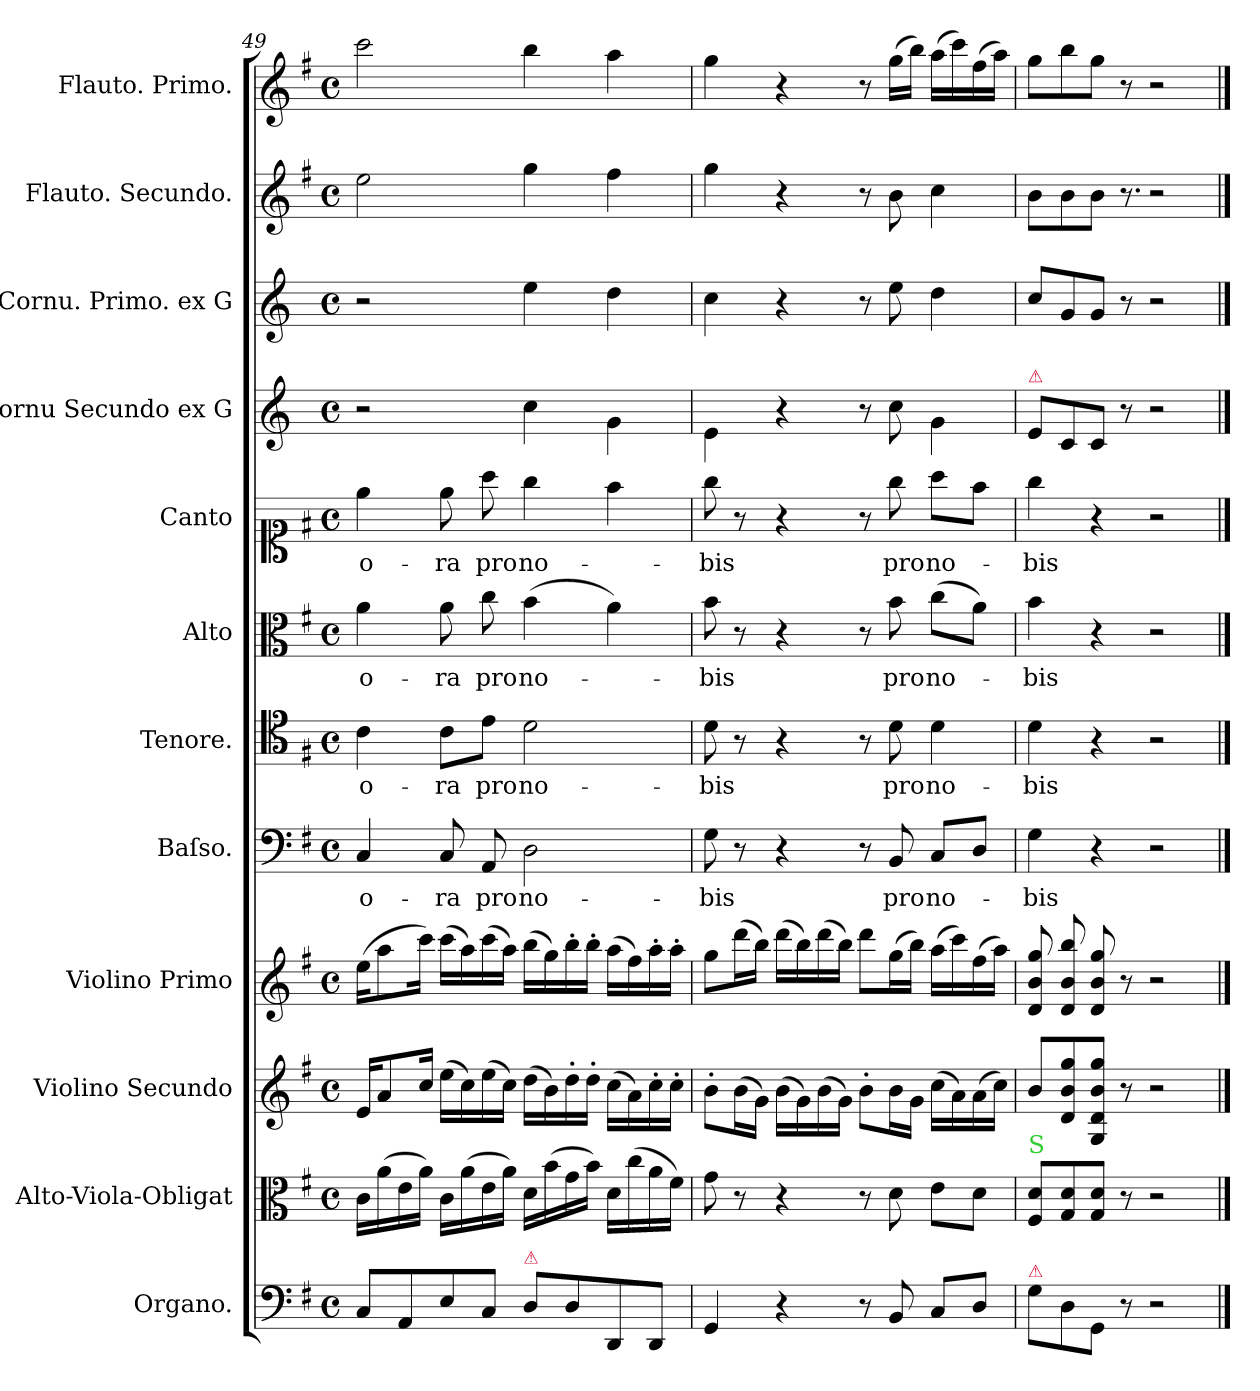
**kern	**dynam	**kern	**kern	**dynam	**kern	**dynam	**kern	**text	**kern	**text	**kern	**text	**kern	**text	**kern	**dynam	**kern	**kern	**kern
*part12	*part12	*part11	*part10	*part10	*part9	*part9	*part8	*part8	*part7	*part7	*part6	*part6	*part5	*part5	*part4	*part4	*part3	*part2	*part1
*staff12	*staff12	*staff11	*staff10	*staff10	*staff9	*staff9	*staff8	*staff8	*staff7	*staff7	*staff6	*staff6	*staff5	*staff5	*staff4	*staff4	*staff3	*staff2	*staff1
*I"Organo.	*	*I"Alto-Viola-Obligat	*I"Violino Secundo	*	*I"Violino Primo	*	*I"Baſso.	*	*I"Tenore.	*	*I"Alto	*	*I"Canto	*	*I"Cornu Secundo ex G	*	*I"Cornu. Primo. ex G	*I"Flauto. Secundo.	*I"Flauto. Primo.
*I'org	*	*I'vla	*I'vl 2	*	*I'vl 1	*	*I'B	*	*I'T	*	*I'A	*	*	*	*	*	*	*I'fl 2	*I'fl 1
*clefF4	*	*clefC3	*clefG2	*	*clefG2	*	*clefF4	*	*clefC4	*	*clefC3	*	*clefC1	*	*clefG2	*	*clefG2	*clefG2	*clefG2
*	*	*	*	*	*	*	*	*	*	*	*	*	*	*	*ITrd3c5	*	*ITrd3c5	*	*
*k[f#]	*	*k[f#]	*k[f#]	*	*k[f#]	*	*k[f#]	*	*k[f#]	*	*k[f#]	*	*k[f#]	*	*k[f#]	*	*k[f#]	*k[f#]	*k[f#]
*G:	*	*G:	*G:	*	*G:	*	*G:	*	*G:	*	*G:	*	*G:	*	*G:	*	*G:	*G:	*G:
*M4/4	*	*M4/4	*M4/4	*	*M4/4	*	*M4/4	*	*M4/4	*	*M4/4	*	*M4/4	*	*M4/4	*	*M4/4	*M4/4	*M4/4
*met(c)	*	*met(c)	*met(c)	*	*met(c)	*	*met(c)	*	*met(c)	*	*met(c)	*	*met(c)	*	*met(c)	*	*met(c)	*met(c)	*met(c)
=49	=49	=49	=49	=49	=49	=49	=49	=49	=49	=49	=49	=49	=49	=49	=49	=49	=49	=49	=49
!	!	!	!	!LO:DY:b	!	!LO:DY:b	!	!	!	!	!	!	!	!	!	!	!	!	!
8C/L	.	16c\LL	16e/KL	forte	(16ee\KL	for.	4C/	o-	4c\	o-	4a\	o-	4ee\	o-	2r	.	2r	2ee\	2ccc\
.	.	(16a\	8a/	.	8aa\	.	.	.	.	.	.	.	.	.	.	.	.	.	.
!	!LO:DY:b	!	!	!	!	!	!	!	!	!	!	!	!	!	!	!	!	!	!
8AA/	for	16e\	.	.	.	.	.	.	.	.	.	.	.	.	.	.	.	.	.
.	.	16a\JJ)	16cc/Jk	.	16ccc\Jk)	.	.	.	.	.	.	.	.	.	.	.	.	.	.
8E/	.	16c\LL	(16ee\LL	.	(16ccc\LL	.	8C/	-ra	8c\L	-ra	8a\	-ra	8ee\	-ra	.	.	.	.	.
.	.	(16a\	16cc\)	.	16aa\)	.	.	.	.	.	.	.	.	.	.	.	.	.	.
8C/J	.	16e\	(16ee\	.	(16ccc\	.	8AA/	pro	8e\J	pro	8cc\	pro	8aa\	pro	.	.	.	.	.
.	.	16a\JJ)	16cc\JJ)	.	16aa\JJ)	.	.	.	.	.	.	.	.	.	.	.	.	.	.
!LO:TX:a:color=crimson:t=⚠	!	!	!	!	!	!	!	!	!	!	!	!	!	!	!	!	!	!	!
!	!	!	!	!	!	!	!	!	!	!	!	!	!	!	!	!LO:DY:b:rj	!	!	!
8D\L	.	16d\LL	(16dd\LL	.	(16bb\LL	.	2D\	no-	2d\	no-	(4b\	no-	4gg\	no-	4g\	for	4b\	4gg\	4bb\
.	.	(16b\	16b\)	.	16gg\)	.	.	.	.	.	.	.	.	.	.	.	.	.	.
8D\	.	16g\	16dd'\	.	16bb'\	.	.	.	.	.	.	.	.	.	.	.	.	.	.
.	.	16b\JJ)	16dd'\JJ	.	16bb'\JJ	.	.	.	.	.	.	.	.	.	.	.	.	.	.
8DD/	.	16d\LL	(16cc\LL	.	(16aa\LL	.	.	.	.	.	4a\)	.	4ff#\	.	4d\	.	4a\	4ff#\	4aa\
.	.	(16cc\	16a\)	.	16ff#\)	.	.	.	.	.	.	.	.	.	.	.	.	.	.
8DD/J	.	16a\	16cc'\	.	16aa'\	.	.	.	.	.	.	.	.	.	.	.	.	.	.
.	.	16f#\JJ)	16cc'\JJ	.	16aa'\JJ	.	.	.	.	.	.	.	.	.	.	.	.	.	.
=50	=50	=50	=50	=50	=50	=50	=50	=50	=50	=50	=50	=50	=50	=50	=50	=50	=50	=50	=50
4GG/	.	8g\	8b'\L	.	8gg\L	.	8G\	-bis	8d\	-bis	8b\	-bis	8gg\	-bis	4B\	.	4g\	4gg\	4gg\
!	!	!	!	!	!	!LO:DY:b	!	!	!	!	!	!	!	!	!	!	!	!	!
.	.	8r	(16b\L	.	(16ddd\L	piano	8r	.	8r	.	8r	.	8r	.	.	.	.	.	.
.	.	.	16g\JJ)	.	16bb\JJ)	.	.	.	.	.	.	.	.	.	.	.	.	.	.
4r	.	4r	(16b\LL	.	(16ddd\LL	.	4r	.	4r	.	4r	.	4r	.	4r	.	4r	4r	4r
.	.	.	16g\)	.	16bb\)	.	.	.	.	.	.	.	.	.	.	.	.	.	.
.	.	.	(16b\	.	(16ddd\	.	.	.	.	.	.	.	.	.	.	.	.	.	.
.	.	.	16g\JJ)	.	16bb\JJ)	.	.	.	.	.	.	.	.	.	.	.	.	.	.
!	!	!	!	!	!	!LO:DY:b	!	!	!	!	!	!	!	!	!	!	!	!	!
8r	.	8r	8b'\L	.	8ddd\L	forte&colon;	8r	.	8r	.	8r	.	8r	.	8r	.	8r	8r	8r
8BB/	.	8d\	16b\L	.	(16gg\L	.	8BB/	pro	8d\	pro	8b\	pro	8gg\	pro	8g\	.	8b\	8b\	(16gg\LL
.	.	.	16g\JJ	.	16bb\JJ)	.	.	.	.	.	.	.	.	.	.	.	.	.	16bb\JJ)
8C/L	.	8e\L	(16cc\LL	.	(16aa\LL	.	8C/L	no-	4d\	no-	(8cc\L	no-	8aa\L	no-	4d\	.	4a\	4cc\	(16aa\LL
.	.	.	16a\)	.	16ccc\)	.	.	.	.	.	.	.	.	.	.	.	.	.	16ccc\)
8D/J	.	8d\J	(16a\	.	(16ff#\	.	8D/J	.	.	.	8a\J)	.	8ff#\J	.	.	.	.	.	(16ff#\
.	.	.	16cc\JJ)	.	16aa\JJ)	.	.	.	.	.	.	.	.	.	.	.	.	.	16aa\JJ)
=51	=51	=51	=51	=51	=51	=51	=51	=51	=51	=51	=51	=51	=51	=51	=51	=51	=51	=51	=51
!	!	!	!	!	!	!	!	!	!	!	!	!	!	!	!LO:TX:a:color=crimson:t=⚠	!	!	!	!
!	!	!LO:TX:a:color=limegreen:t=S	!	!	!	!	!	!	!	!	!	!	!	!	!	!	!	!	!
!LO:TX:a:color=crimson:t=⚠	!	!	!	!	!	!	!	!	!	!	!	!	!	!	!	!	!	!	!
8G\L	.	8F#/ 8d/L	8b/L	.	8d/ 8b/ 8gg/	.	4G\	-bis	4d\	-bis	4b\	-bis	4gg\	-bis	8B\L	.	8g/L	8b\L	8gg\L
8D\	.	8G/ 8d/	8d/ 8b/ 8gg/	.	8d/ 8b/ 8bb/	.	.	.	.	.	.	.	.	.	8G/	.	8d/	8b\	8bb\
8GG/J	.	8G/ 8d/J	8G/ 8d/ 8b/ 8gg/J	.	8d/ 8b/ 8gg/	.	4r	.	4r	.	4r	.	4r	.	8G/J	.	8d/J	8b\J	8gg\J
!	!	!	!	!	!	!	!	!	!	!	!	!	!	!	!	!	!	!LO:N:vis=8.	!
8r	.	8r	8r	.	8r	.	.	.	.	.	.	.	.	.	8r	.	8r	8r	8r
2r	.	2r	2r	.	2r	.	2r	.	2r	.	2r	.	2r	.	2r	.	2r	2r	2r
==	==	==	==	==	==	==	==	==	==	==	==	==	==	==	==	==	==	==	==
*-	*-	*-	*-	*-	*-	*-	*-	*-	*-	*-	*-	*-	*-	*-	*-	*-	*-	*-	*-
